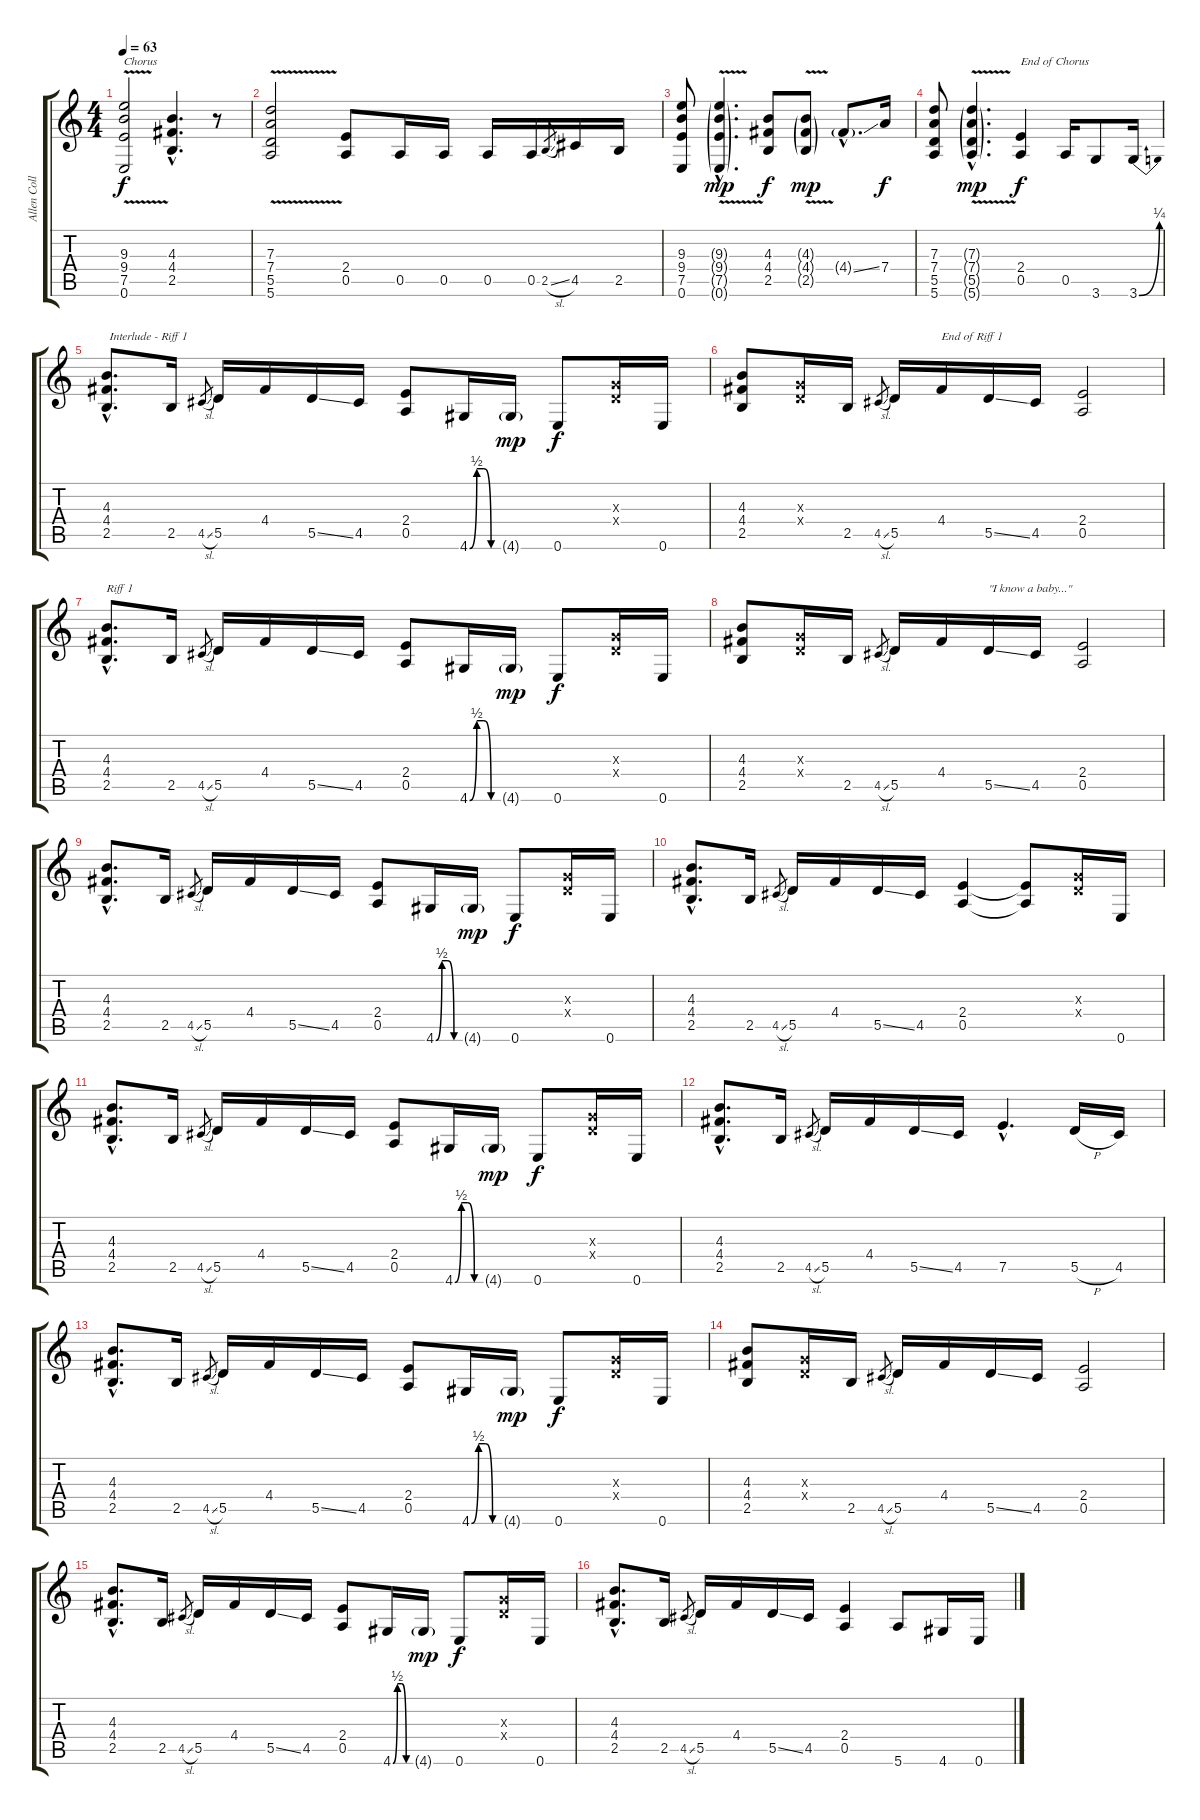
\track ("Allen Collins" "Allen Coll") {instrument distortionguitar}
\staff {score tabs}
\tuning (E4 B3 G3 D3 A2 E2) {hide}
\ts (4 4)
\tempo 63
\clef g2
\ks c
(9.3{v} 9.4{v} 7.5{v} 0.6{v}).2{txt "Chorus" dy f} (4.3{hac} 4.4{hac} 2.5{hac}).4{d} r.8 |
(7.3{v} 7.4{v} 5.5{v} 5.6{v}).2 (2.4 0.5).8 0.5.16 0.5.16 0.5.16 0.5.16 2.5{sl}.8{gr} 4.5.16 2.5.16 |
(9.3 9.4 7.5 0.6).8 (9.3{v g hac} 9.4{v g hac} 7.5{v g hac} 0.6{v g hac}).4{d dy mp} (4.3 4.4 2.5).8{dy f} (4.3{v g} 4.4{v g} 2.5{v g}).8{dy mp} 4.4{ss g hac}.8{d} 7.4.16{dy f} |
(7.3 7.4 5.5 5.6).8 (7.3{v g hac} 7.4{v g hac} 5.5{v g hac} 5.6{v g hac}).4{d dy mp} (2.4 0.5).4{txt "End of Chorus" dy f} 0.5.16 3.6.8 3.6{be (bend 0 0 60 1)}.16 |
(4.3{hac} 4.4{hac} 2.5{hac}).8{d txt " Interlude - Riff 1"} 2.5.16 4.5{sl}.8{gr} 5.5.16 4.4.16 5.5{ss}.16 4.5.16 (2.4 0.5).8 4.6{be (custom 0 0 15 2 30 2 45 0 60 0)}.16 4.6{g}.16{dy mp} 0.6.8{dy f} (0.3{x} 0.4{x}).16 0.6.16 |
(4.3 4.4 2.5).8 (0.3{x} 0.4{x}).16 2.5.16 4.5{sl}.8{gr} 5.5.16 4.4.16{txt "End of Riff 1"} 5.5{ss}.16 4.5.16 (2.4 0.5).2 |
(4.3{hac} 4.4{hac} 2.5{hac}).8{d txt "Riff 1"} 2.5.16 4.5{sl}.8{gr} 5.5.16 4.4.16 5.5{ss}.16 4.5.16 (2.4 0.5).8 4.6{be (custom 0 0 15 2 30 2 45 0 60 0)}.16 4.6{g}.16{dy mp} 0.6.8{dy f} (0.3{x} 0.4{x}).16 0.6.16 |
(4.3 4.4 2.5).8 (0.3{x} 0.4{x}).16 2.5.16 4.5{sl}.8{gr} 5.5.16 4.4.16 5.5{ss}.16{txt "\"I know a baby...\""} 4.5.16 (2.4 0.5).2 |
(4.3{hac} 4.4{hac} 2.5{hac}).8{d} 2.5.16 4.5{sl}.8{gr} 5.5.16 4.4.16 5.5{ss}.16 4.5.16 (2.4 0.5).8 4.6{be (custom 0 0 15 2 30 2 45 0 60 0)}.16 4.6{g}.16{dy mp} 0.6.8{dy f} (0.3{x} 0.4{x}).16 0.6.16 |
(4.3{hac} 4.4{hac} 2.5{hac}).8{d} 2.5.16 4.5{sl}.8{gr} 5.5.16 4.4.16 5.5{ss}.16 4.5.16 (2.4 0.5).4 (2.4{t} 0.5{t}).8 (0.3{x} 0.4{x}).16 0.6.16 |
(4.3{hac} 4.4{hac} 2.5{hac}).8{d} 2.5.16 4.5{sl}.8{gr} 5.5.16 4.4.16 5.5{ss}.16 4.5.16 (2.4 0.5).8 4.6{be (custom 0 0 15 2 30 2 45 0 60 0)}.16 4.6{g}.16{dy mp} 0.6.8{dy f} (0.3{x} 0.4{x}).16 0.6.16 |
(4.3{hac} 4.4{hac} 2.5{hac}).8{d} 2.5.16 4.5{sl}.8{gr} 5.5.16 4.4.16 5.5{ss}.16 4.5.16 7.5{hac}.4{d} 5.5{h}.16 4.5.16 |
(4.3{hac} 4.4{hac} 2.5{hac}).8{d} 2.5.16 4.5{sl}.8{gr} 5.5.16 4.4.16 5.5{ss}.16 4.5.16 (2.4 0.5).8 4.6{be (custom 0 0 15 2 30 2 45 0 60 0)}.16 4.6{g}.16{dy mp} 0.6.8{dy f} (0.3{x} 0.4{x}).16 0.6.16 |
(4.3 4.4 2.5).8 (0.3{x} 0.4{x}).16 2.5.16 4.5{sl}.8{gr} 5.5.16 4.4.16 5.5{ss}.16 4.5.16 (2.4 0.5).2 |
(4.3{hac} 4.4{hac} 2.5{hac}).8{d} 2.5.16 4.5{sl}.8{gr} 5.5.16 4.4.16 5.5{ss}.16 4.5.16 (2.4 0.5).8 4.6{be (custom 0 0 15 2 30 2 45 0 60 0)}.16 4.6{g}.16{dy mp} 0.6.8{dy f} (0.3{x} 0.4{x}).16 0.6.16 |
(4.3{hac} 4.4{hac} 2.5{hac}).8{d} 2.5.16 4.5{sl}.8{gr} 5.5.16 4.4.16 5.5{ss}.16 4.5.16 (2.4 0.5).4 5.6.8 4.6.16 0.6.16
